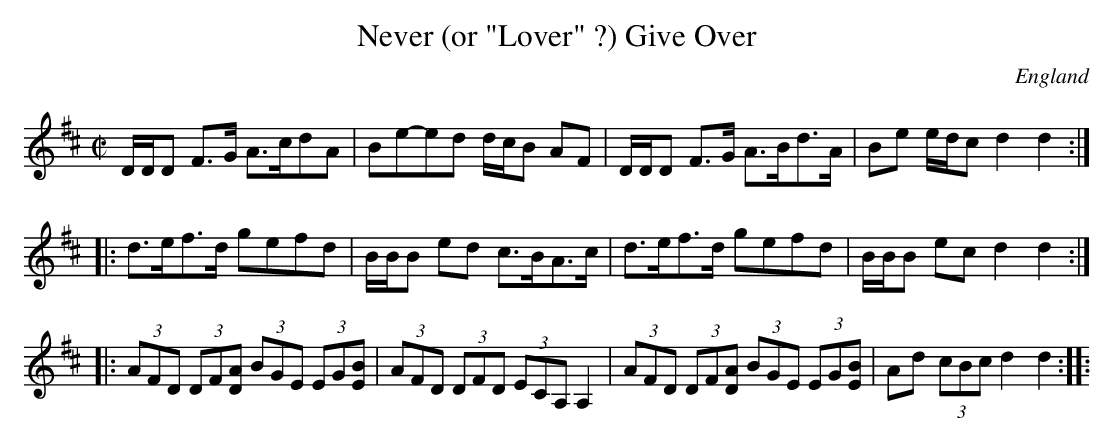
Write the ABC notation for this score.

X:1
T:Never (or "Lover" ?) Give Over
L:1/8
M:C|
O:England
K:D major
D/D/D F>G A>cdA | Be-ed d/c/B AF | D/D/D F>G A>Bd>A | Be e/d/c d2 d2 ::
d>ef>d gefd | B/B/B ed c>BA>c | d>ef>d gefd | B/B/B ec d2d2 ::
(3AFD (3DF[AD] (3BGE (3EG[BE] | (3AFD (3DFD (3ECA, A,2 | \
(3AFD (3DF[AD] (3BGE (3EG[BE] | Ad (3cBc d2 d2 ::
